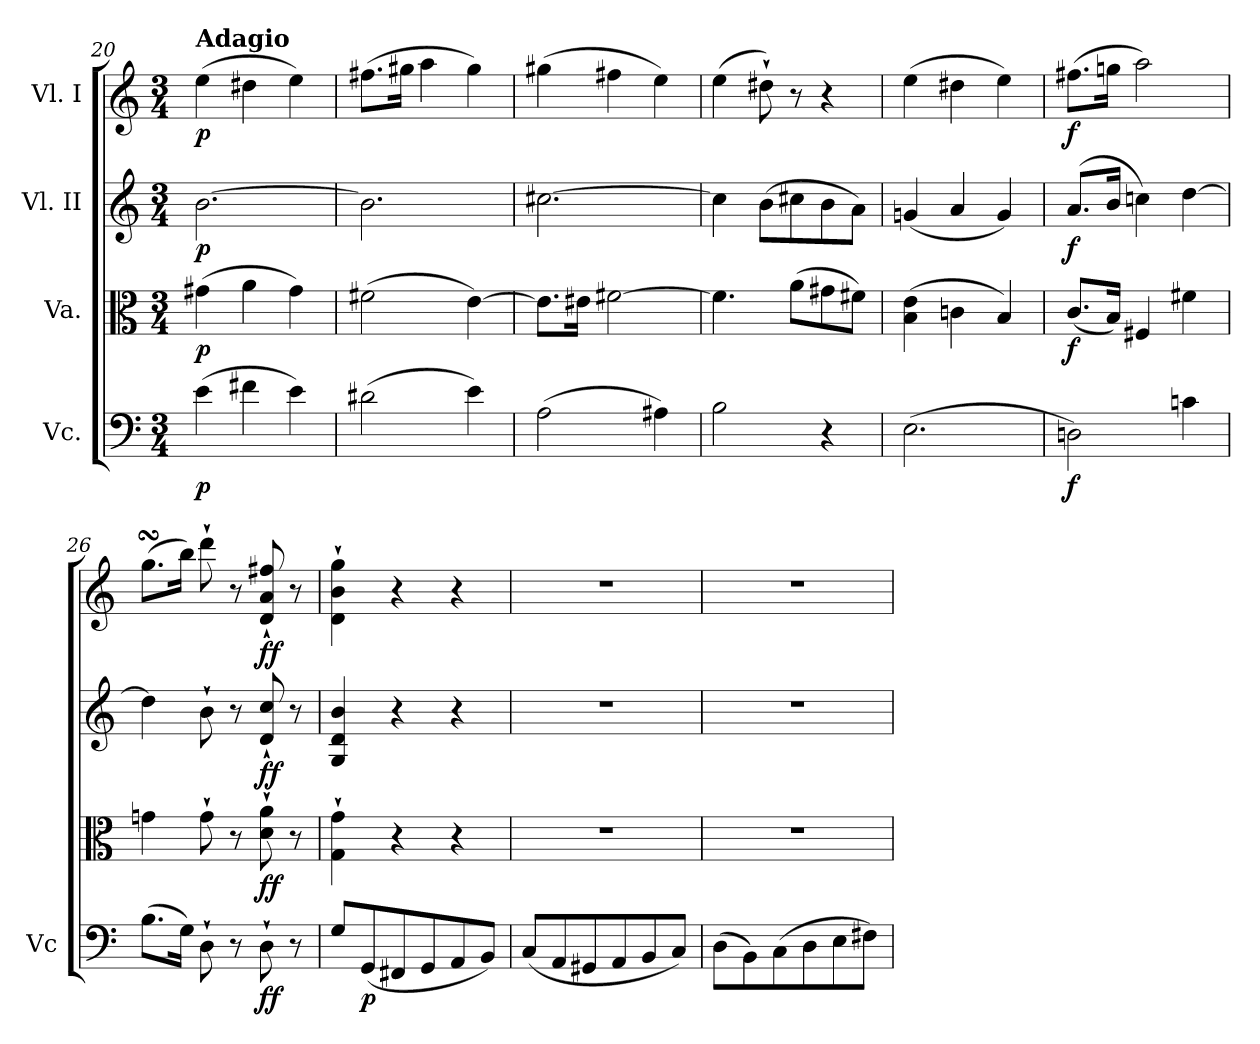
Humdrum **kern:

**kern	**dynam	**kern	**dynam	**kern	**dynam	**kern	**dynam
*part4	*part4	*part3	*part3	*part2	*part2	*part1	*part1
*staff4	*staff4	*staff3	*staff3	*staff2	*staff2	*staff1	*staff1
*I"Vc.	*	*I"Va.	*	*I"Vl. II	*	*I"Vl. I	*
*I'Vc	*	*	*	*	*	*	*
*clefF4	*	*clefC3	*	*clefG2	*	*clefG2	*
*k[]	*	*k[]	*	*k[]	*	*k[]	*
*M3/4	*	*M3/4	*	*M3/4	*	*M3/4	*
=20	=20	=20	=20	=20	=20	=20	=20
!	!	!	!	!	!	!LO:TX:a:B:t=Adagio	!
!	!LO:DY:b	!	!LO:DY:b	!	!LO:DY:b	!	!LO:DY:b
(>4e\	p	(>4g#X\	p	[2.b\	p	(>4ee\	p
4f#X\	.	4a\	.	.	.	4dd#X\	.
4e\)	.	4g#\)	.	.	.	4ee\)	.
=21	=21	=21	=21	=21	=21	=21	=21
(>2d#X\	.	(>2f#X\	.	2.b\]	.	(>8.ff#X\L	.
.	.	.	.	.	.	16gg#X\Jk	.
.	.	.	.	.	.	4aa\	.
4e\)	.	[4e\)	.	.	.	4gg#\)	.
=22	=22	=22	=22	=22	=22	=22	=22
(>2A\	.	8.e\L]	.	[2.cc#X\	.	(>4gg#X\	.
.	.	16e#X\Jk	.	.	.	.	.
.	.	[2f#X\	.	.	.	4ff#X\	.
4A#X\)	.	.	.	.	.	4ee\)	.
=23	=23	=23	=23	=23	=23	=23	=23
2B\	.	4.f#\]	.	4cc#\]	.	(>4ee\	.
.	.	.	.	(>8b\L	.	8dd#X`\)	.
.	.	(>8a\L	.	8cc#i\	.	8r	.
4r	.	8g#X\	.	8b\	.	4r	.
.	.	8f#i\J)	.	8a\J)	.	.	.
=24	=24	=24	=24	=24	=24	=24	=24
(>2.E\	.	(>4B\ 4e\	.	(<4gn/	.	(>4ee\	.
.	.	4cn\	.	4a/	.	4dd#X\	.
.	.	4B/)	.	4g/)	.	4ee\)	.
=25	=25	=25	=25	=25	=25	=25	=25
!	!LO:DY:b	!	!LO:DY:b	!	!LO:DY:b	!	!LO:DY:b
2Dn\)	f	(<8.c/L	f	(<8.a/L	f	(>8.ff#X\L	f
.	.	16B/Jk)	.	16b/Jk	.	16ggn\Jk	.
.	.	4F#X/	.	4ccn\)	.	2aa\)	.
4cn\	.	4f#X\	.	[4dd\	.	.	.
=26	=26	=26	=26	=26	=26	=26	=26
(>8.B\L	.	4gn\	.	4dd\]	.	(<8.ggsSSS\L	.
16G\Jk)	.	.	.	.	.	16bb\Jk)	.
8D`\	.	8g`\	.	8b`\	.	8ddd`\	.
8r	.	8r	.	8r	.	8r	.
!	!LO:DY:b	!	!LO:DY:b	!	!LO:DY:b	!	!LO:DY:b
8D`\	ff	8d`\ 8a`\	ff	8d`/ 8cc`/	ff	8d`/ 8a`/ 8ff#X`/	ff
8r	.	8r	.	8r	.	8r	.
=27	=27	=27	=27	=27	=27	=27	=27
8G/L	.	4G`\ 4g`\	.	4G/ 4d/ 4b/	.	4d`\ 4b`\ 4gg`\	.
!	!LO:DY:b	!	!	!	!	!	!
(<8GG/	p	.	.	.	.	.	.
8FF#X/	.	4r	.	4r	.	4r	.
8GG/	.	.	.	.	.	.	.
8AA/	.	4r	.	4r	.	4r	.
8BB/J)	.	.	.	.	.	.	.
=28	=28	=28	=28	=28	=28	=28	=28
(<8C/L	.	2.r	.	2.r	.	2.r	.
8AA/	.	.	.	.	.	.	.
8GG#X/	.	.	.	.	.	.	.
8AA/	.	.	.	.	.	.	.
8BB/	.	.	.	.	.	.	.
8C/J)	.	.	.	.	.	.	.
=29	=29	=29	=29	=29	=29	=29	=29
(>8D\L	.	2.r	.	2.r	.	2.r	.
8BB\)	.	.	.	.	.	.	.
(>8C\	.	.	.	.	.	.	.
8D\	.	.	.	.	.	.	.
8E\	.	.	.	.	.	.	.
8F#X\J)	.	.	.	.	.	.	.
=	=	=	=	=	=	=	=
*-	*-	*-	*-	*-	*-	*-	*-
